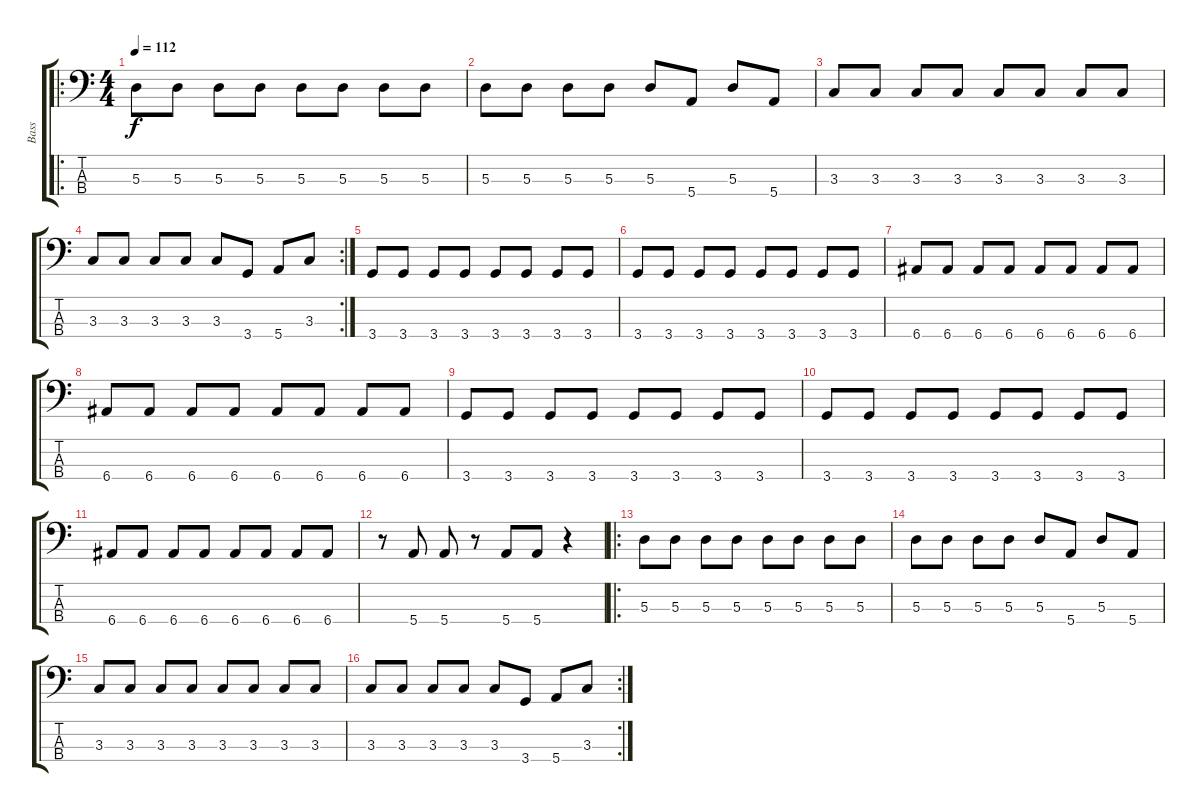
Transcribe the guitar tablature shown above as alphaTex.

\track ("Bass" "Bass") {instrument acousticbass}
\staff {score tabs}
\tuning (G2 D2 A1 E1) {hide}
\ro
\ts (4 4)
\tempo 112
\clef f4
\ks c
5.3.8{dy f} 5.3.8 5.3.8 5.3.8 5.3.8 5.3.8 5.3.8 5.3.8 |
5.3.8 5.3.8 5.3.8 5.3.8 5.3.8 5.4.8 5.3.8 5.4.8 |
3.3.8 3.3.8 3.3.8 3.3.8 3.3.8 3.3.8 3.3.8 3.3.8 |
\rc 2
3.3.8 3.3.8 3.3.8 3.3.8 3.3.8 3.4.8 5.4.8 3.3.8 |
3.4.8 3.4.8 3.4.8 3.4.8 3.4.8 3.4.8 3.4.8 3.4.8 |
3.4.8 3.4.8 3.4.8 3.4.8 3.4.8 3.4.8 3.4.8 3.4.8 |
6.4.8 6.4.8 6.4.8 6.4.8 6.4.8 6.4.8 6.4.8 6.4.8 |
6.4.8 6.4.8 6.4.8 6.4.8 6.4.8 6.4.8 6.4.8 6.4.8 |
3.4.8 3.4.8 3.4.8 3.4.8 3.4.8 3.4.8 3.4.8 3.4.8 |
3.4.8 3.4.8 3.4.8 3.4.8 3.4.8 3.4.8 3.4.8 3.4.8 |
6.4.8 6.4.8 6.4.8 6.4.8 6.4.8 6.4.8 6.4.8 6.4.8 |
r.8 5.4.8 5.4.8 r.8 5.4.8 5.4.8 r.4 |
\ro
5.3.8 5.3.8 5.3.8 5.3.8 5.3.8 5.3.8 5.3.8 5.3.8 |
5.3.8 5.3.8 5.3.8 5.3.8 5.3.8 5.4.8 5.3.8 5.4.8 |
3.3.8 3.3.8 3.3.8 3.3.8 3.3.8 3.3.8 3.3.8 3.3.8 |
\rc 2
3.3.8 3.3.8 3.3.8 3.3.8 3.3.8 3.4.8 5.4.8 3.3.8
